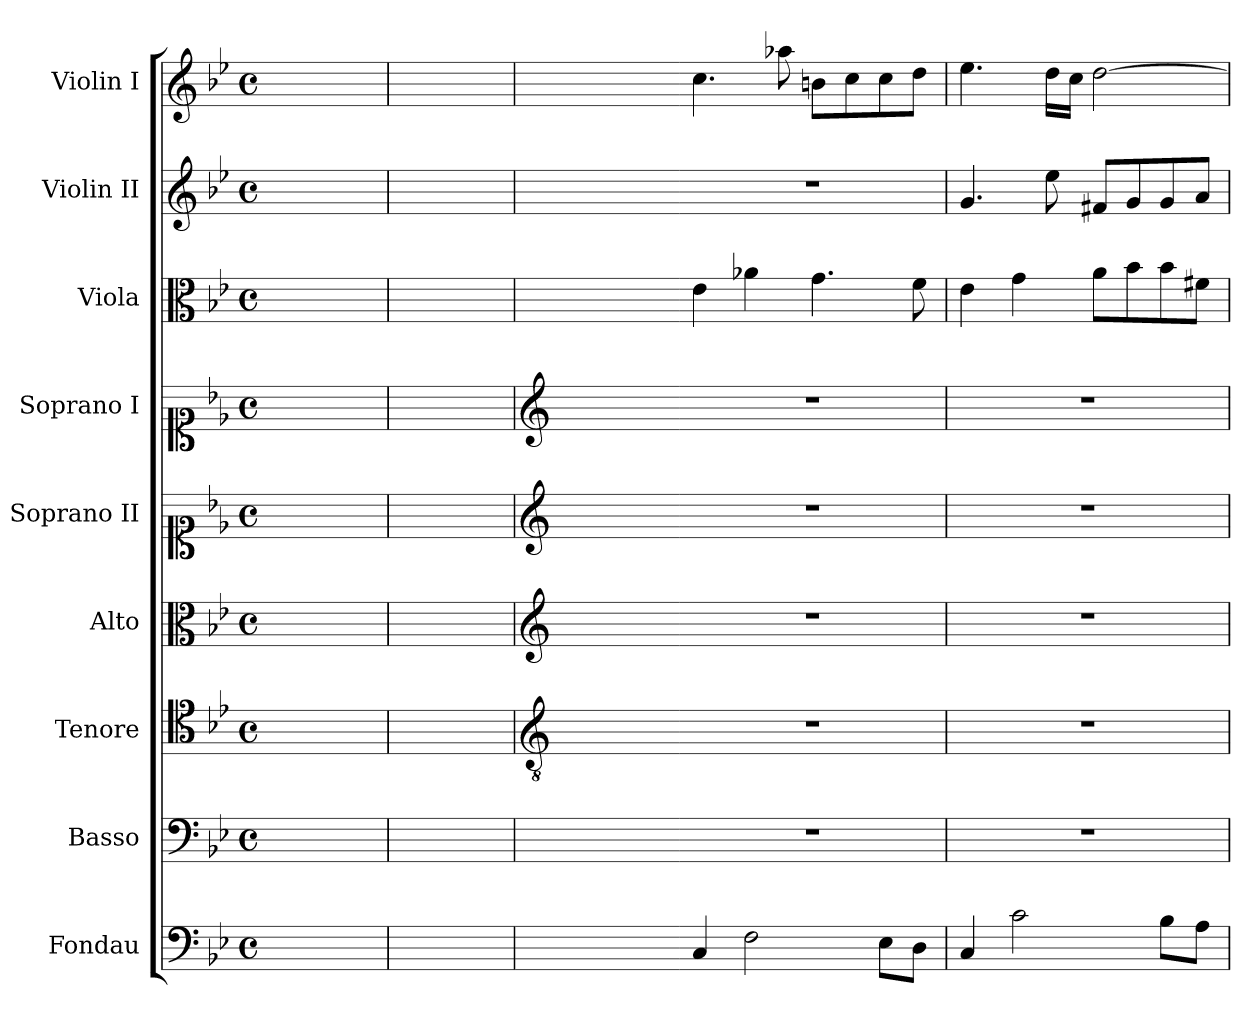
**kern	**kern	**kern	**kern	**kern	**kern	**kern	**kern	**kern
*part9	*part8	*part7	*part6	*part5	*part4	*part3	*part2	*part1
*staff9	*staff8	*staff7	*staff6	*staff5	*staff4	*staff3	*staff2	*staff1
*I"Fondau	*I"Basso	*I"Tenore	*I"Alto	*I"Soprano  II	*I"Soprano  I	*I"Viola	*I"Violin  II	*I"Violin  I
*	*I'B	*I'T	*I'A	*I'S2	*I'S1	*I'Vla.	*I'V2	*I'V1
*clefF4	*clefF4	*clefC4	*clefC3	*clefC1	*clefC1	*clefC3	*clefG2	*clefG2
*k[b-e-]	*k[b-e-]	*k[b-e-]	*k[b-e-]	*k[b-e-]	*k[b-e-]	*k[b-e-]	*k[b-e-]	*k[b-e-]
*B-:	*B-:	*B-:	*B-:	*B-:	*B-:	*B-:	*B-:	*B-:
*M4/4	*M4/4	*M4/4	*M4/4	*M4/4	*M4/4	*M4/4	*M4/4	*M4/4
*met(c)	*met(c)	*met(c)	*met(c)	*met(c)	*met(c)	*met(c)	*met(c)	*met(c)
=	=	=	=	=	=	=	=	=
1ryy	1ryy	1ryy	1ryy	1ryy	1ryy	1ryy	1ryy	1ryy
=1X	=1X	=1X	=1X	=1X	=1X	=1X	=1X	=1X
1ryy	1ryy	1ryy	1ryy	1ryy	1ryy	1ryy	1ryy	1ryy
=2X	=2X	=2X	=2X	=2X	=2X	=2X	=2X	=2X
*	*	*clefGv2	*clefG2	*clefG2	*clefG2	*	*	*
1ryy	1ryy	1ryy	1ryy	1ryy	1ryy	1ryy	1ryy	1ryy
=1-	=1-	=1-	=1-	=1-	=1-	=1-	=1-	=1-
4C/	1r	1r	1r	1r	1r	4e-\	1r	4.cc\
2F\	.	.	.	.	.	4a-X\	.	.
.	.	.	.	.	.	.	.	8aa-X\
.	.	.	.	.	.	4.g\	.	8bn\L
.	.	.	.	.	.	.	.	8cc\
8E-\L	.	.	.	.	.	.	.	8cc\
8D\J	.	.	.	.	.	8f\	.	8dd\J
=2	=2	=2	=2	=2	=2	=2	=2	=2
4C/	1r	1r	1r	1r	1r	4e-\	4.g/	4.ee-\
2c\	.	.	.	.	.	4g\	.	.
.	.	.	.	.	.	.	8ee-\	16dd\LL
.	.	.	.	.	.	.	.	16cc\JJ
.	.	.	.	.	.	8a\L	8f#X/L	[2dd\
.	.	.	.	.	.	8b-\	8g/	.
8B-\L	.	.	.	.	.	8b-\	8g/	.
8A\J	.	.	.	.	.	8f#X\J	8a/J	.
=	=	=	=	=	=	=	=	=
*-	*-	*-	*-	*-	*-	*-	*-	*-
